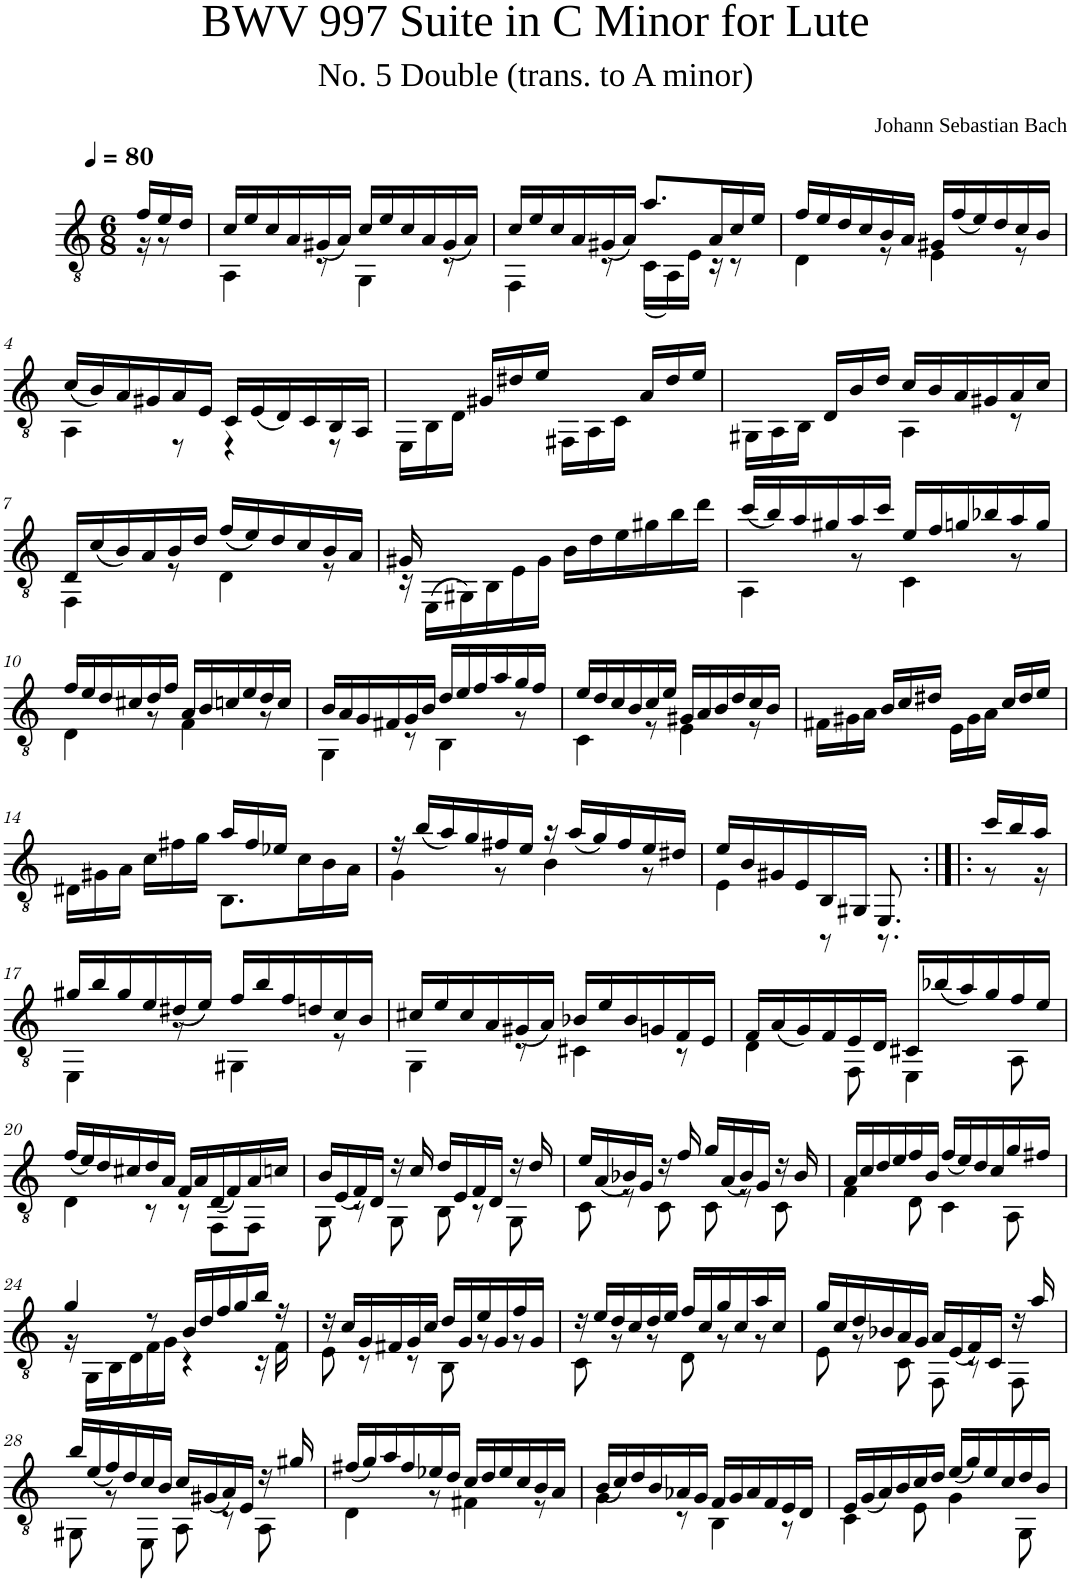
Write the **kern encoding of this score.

**kern
*part1
*staff1
*I"Classical Guitar
*clefGv2
*k[]
*a:
*M6/8
*MM80
=
*^
16f/LL	16r
16e/	8r
16d/JJ	.
=1	=1
16c/LL	4AA\
16e/	.
16c/	.
16A/	.
(<16G#X/	8r
16A/JJ)	.
16c/LL	4GG\
16e/	.
16c/	.
16A/	.
(<16G#/	8r
16A/JJ)	.
=2	=2
16c/LL	4FF\
16e/	.
16c/	.
16A/	.
(<16G#X/	8r
16A/JJ)	.
8.a/L	(16C\LL
.	16AA\)
.	16E\JJ
16A/L	16r
16c/	8r
16e/JJ	.
=3	=3
16f/LL	4D\
16e/	.
16d/	.
16c/	.
16B/	8r
16A/JJ	.
16G#X/LL	4E\
(<16f/	.
16e/)	.
16d/	.
16c/	8r
16B/JJ	.
!!LO:LB:g=z	!!
=4	=4
(<16c/LL	4AA\
16B/)	.
16A/	.
16G#X/	.
16A/	8r
16E/JJ	.
16C/LL	4r
(<16E/	.
16D/)	.
16C/	.
16BB/	8r
16AA/JJ	.
*v	*v
=5
16EE\LL
16BB\
16D\JJ
16G#X/LL
16d#X/
16e/JJ
16FF#X\LL
16AA\
16C\JJ
16A/LL
16d#/
16e/JJ
=6
*^
16GG#X\LL	4.ryy
16AA\	.
16BB\JJ	.
16D/LL	.
16B/	.
16d/JJ	.
16c/LL	4AA\
16B/	.
16A/	.
16G#X/	.
16A/	8r
16c/JJ	.
!!LO:LB:g=z	!!
=7	=7
16D/LL	4FF\
(<16c/	.
16B/)	.
16A/	.
16B/	8r
16d/JJ	.
(<16f/LL	4D\
16e/)	.
16d/	.
16c/	.
16B/	8r
16A/JJ	.
=8	=8
16G#X/	16r
(16EE\LL	8.ryy
16GG#X\)	.
16BB\	.
16E\	8ryy
16G#\JJ	.
16B\LL	4.ryy
16d\	.
16e\	.
16g#X\	.
16b\	.
16dd\JJ	.
=9	=9
(<16cc/LL	4AA\
16b/)	.
16a/	.
16g#X/	.
16a/	8r
16cc/JJ	.
16e/LL	4C\
16f/	.
16gn/	.
16b-X/	.
16a/	8r
16g/JJ	.
!!LO:LB:g=z	!!
=10	=10
16f/LL	4D\
16e/	.
16d/	.
16c#X/	.
16d/	8r
16f/JJ	.
16A/LL	4F\
16B/	.
16cn/	.
16e/	.
16d/	8r
16c/JJ	.
=11	=11
16B/LL	4GG\
16A/	.
16G/	.
16F#X/	.
16G/	8r
16B/JJ	.
16d/LL	4BB\
16e/	.
16f/	.
16a/	.
16g/	8r
16f/JJ	.
=12	=12
16e/LL	4C\
16d/	.
16c/	.
16B/	.
16c/	8r
16e/JJ	.
16G#X/LL	4E\
16A/	.
16B/	.
16d/	.
16c/	8r
16B/JJ	.
*v	*v
=13
16F#X\LL
16G#X\
16A\JJ
16B/LL
16c/
16d#X/JJ
16E\LL
16G#\
16A\JJ
16c/LL
16d#/
16e/JJ
!!LO:LB:g=z
=14
*^
16D#X\LL	4.ryy
16G#X\	.
16A\JJ	.
16c\LL	.
16f#X\	.
16g\JJ	.
16a/LL	8.BB\L
16f#/	.
16e-X/JJ	.
8.ryy	16c\L
.	16B\
.	16A\JJ
=15	=15
16r	4G\
(<16b/LL	.
16a/)	.
16g/	.
16f#X/	8r
16e/JJ	.
16r	4B\
(<16a/LL	.
16g/)	.
16f#/	.
16e/	8r
16d#X/JJ	.
=16	=16
16e/LL	4E\
16B/	.
16G#X/	.
16E/	.
16BB/	8r
16GG#X/JJ	.
8.EE/	8.r
=16X1:|!|:	=16X1:|!|:
16cc/LL	8r
16b/	.
16a/JJ	16r
!!LO:LB:g=z	!!
=17	=17
16g#X/LL	4EE\
16b/	.
16g#/	.
16e/	.
(<16d#X/	8r
16e/JJ)	.
16f/LL	4GG#X\
16b/	.
16f/	.
16dn/	.
16c/	8r
16B/JJ	.
=18	=18
16c#X/LL	4GG\
16e/	.
16c#/	.
16A/	.
(<16G#X/	8r
16A/JJ)	.
16B-X/LL	4C#X\
16e/	.
16B-/	.
16Gn/	.
16F/	8r
16E/JJ	.
=19	=19
16F/LL	4D\
(<16A/	.
16G/)	.
16F/	.
16E/	8FF\
16D/JJ	.
16C#X/LL	4EE\
(<16b-X/	.
16a/)	.
16g/	.
16f/	8AA\
16e/JJ	.
!!LO:LB:g=z	!!
=20	=20
(<16f/LL	4D\
16e/)	.
16d/	.
16c#X/	.
16d/	8r
16A/JJ	.
16F/LL	8r
16A/	.
(<16D/	8FF\L
16F/)	.
16A/	8FF\J
16cn/JJ	.
=21	=21
16B/LL	8GG\
(<16E/	.
16F/)	8r
16D/JJ	.
16r	8GG\
16c/	.
16d/LL	8BB\
16E/	.
16F/	8r
16D/JJ	.
16r	8GG\
16d/	.
=22	=22
16e/LL	8C\
(<16A/	.
16B-X/)	8r
16G/JJ	.
16r	8C\
16f/	.
16g/LL	8C\
(<16A/	.
16B-/)	8r
16G/JJ	.
16r	8C\
16B-/	.
=23	=23
16A/LL	4F\
16c/	.
16d/	.
16e/	.
16f/	8D\
16B/JJ	.
(<16f/LL	4C\
16e/)	.
16d/	.
16c/	.
16g/	8AA\
16f#X/JJ	.
!!LO:LB:g=z	!!
=24	=24
4g/	16r
.	16GG\LL
.	16BB\
.	16D\
8r	16F\
.	16G\JJ
16B/LL	4r
16d/	.
16f/	.
16g/	.
16b/JJ	16r
16r	16F\
=25	=25
16r	8E\
16c/LL	.
16G/	8r
16F#X/	.
16G/	8r
16c/JJ	.
16d/LL	8BB\
16G/	.
16e/	8r
16G/	.
16f/	8r
16G/JJ	.
=26	=26
16r	8C\
16e/LL	.
16d/	8r
16c/	.
16d/	8r
16e/JJ	.
16f/LL	8D\
16c/	.
16g/	8r
16c/	.
16a/	8r
16c/JJ	.
=27	=27
16g/LL	8E\
16c/	.
16d/	8r
16B-X/	.
16A/	8C\
16G/JJ	.
16A/LL	8FF\
(<16E/	.
16F/)	8r
16C/JJ	.
16r	8FF\
16a/	.
!!LO:LB:g=z	!!
=28	=28
16b/LL	8GG#X\
(<16e/	.
16f/)	8r
16d/	.
16c/	8EE\
16B/JJ	.
16c/LL	8AA\
(<16G#X/	.
16A/)	8r
16E/JJ	.
16r	8AA\
16g#X/	.
=29	=29
(<16f#X/LL	4D\
16g/)	.
16a/	.
16f#/	.
16e-X/	8r
16d/JJ	.
16c/LL	4F#X\
16d/	.
16e-/	.
16c/	.
16B/	8r
16A/JJ	.
=30	=30
(<16B/LL	4G\
16c/)	.
16d/	.
16B/	.
16A-X/	8r
16G/JJ	.
16F/LL	4BB\
16G/	.
16A-/	.
16F/	.
16E/	8r
16D/JJ	.
=31	=31
16E/LL	4C\
(<16G/	.
16A/)	.
16B/	.
16c/	8E\
16d/JJ	.
(<16e/LL	4G\
16g/)	.
16e/	.
16c/	.
16d/	8GG\
16B/JJ	.
*v	*v
=
*-
